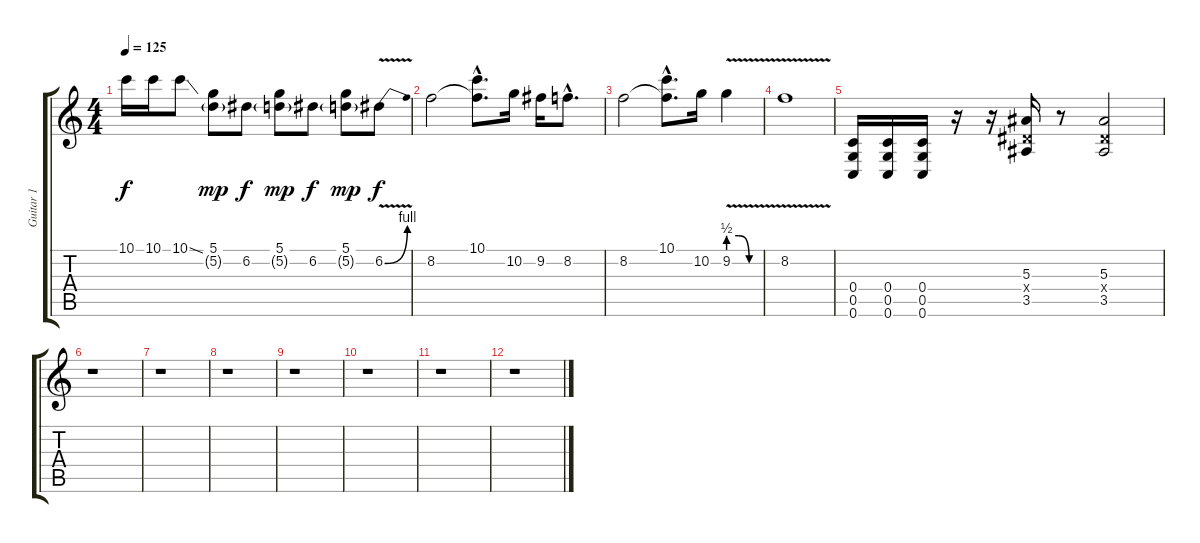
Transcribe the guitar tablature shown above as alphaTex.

\track ("Guitar 1" "Guitar 1") {instrument distortionguitar}
\staff {score tabs}
\tuning (D4 A3 F3 C3 G2 C2) {hide}
\ts (4 4)
\tempo 125
\clef g2
\ks c
10.1.16{dy f} 10.1.16 10.1{ss}.8 (5.1 5.2{g}).8{dy mp} 6.2.8{dy f} (5.1 5.2{g}).8{dy mp} 6.2.8{dy f} (5.1 5.2{g}).8{dy mp} 6.2{be (bend 0 0 60 4) v}.8{dy f} |
8.2.2 (10.1{hac} 8.2{hac t}).8{d} 10.2.16 9.2.16 8.2{hac}.8{d} |
8.2.2 (10.1{hac} 8.2{hac t}).8{d} 10.2.16 9.2{be (custom 0 2 20 2 40 0 60 0) v}.4 |
8.2{v}.1 |
(0.4 0.5 0.6).16 (0.4 0.5 0.6).16 (0.4 0.5 0.6).16 r.16 r.16 (5.3 3.4{x} 3.5).16 r.8 (5.3 3.4{x} 3.5).2 |
r.1 |
r.1 |
r.1 |
r.1 |
r.1 |
r.1 |
r.1
